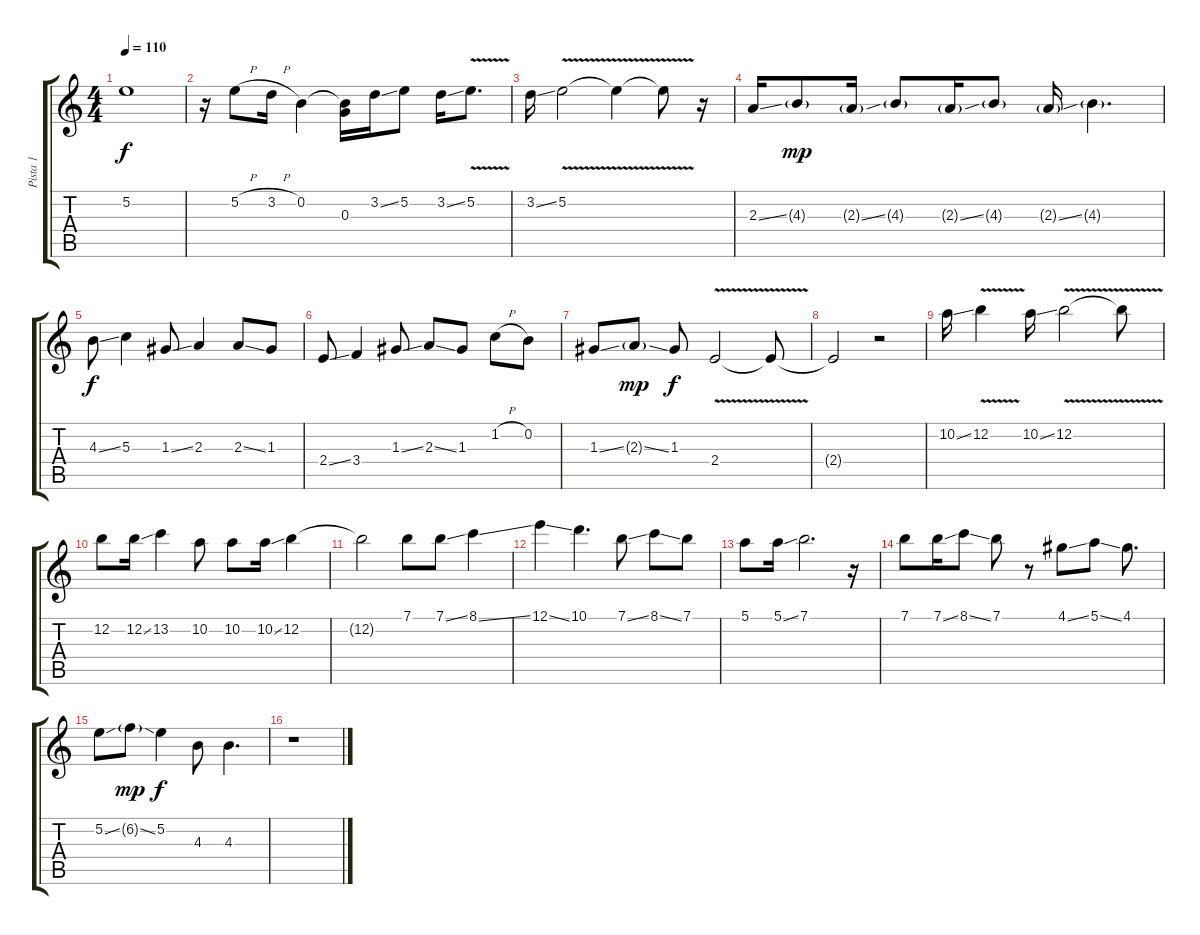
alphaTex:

\track ("Pista 1" "Pista 1") {instrument overdrivenguitar}
\staff {score tabs}
\tuning (E4 B3 G3 D3 A2 E2) {hide}
\ts (4 4)
\tempo 110
\clef g2
\ks c
5.2{t}.1{dy f} |
r.16 5.2{h}.8 3.2{h}.16 0.2.4 (0.2{t} 0.3).16 3.2{ss}.16 5.2.8 3.2{ss}.16 5.2{v}.8{d} |
3.2{ss}.16 5.2{v}.2 5.2{t}.4 5.2{v t}.8 r.16 |
2.3{ss}.16 4.3{g}.8{dy mp} 2.3{ss g}.16 4.3{g}.8 2.3{ss g}.16 4.3{g}.8 2.3{ss g}.16 4.3{g}.4{d} |
4.3{ss}.8{dy f} 5.3.4 1.3{ss}.8 2.3.4 2.3{ss}.8 1.3.8 |
2.4{ss}.8 3.4.4 1.3{ss}.8 2.3{ss}.8 1.3.8 1.2{h}.8 0.2.8 |
1.3{ss}.8 2.3{ss g}.8{dy mp} 1.3.8{dy f} 2.4{v}.2 2.4{t}.8 |
2.4{t}.2 r.2 |
10.2{ss}.16 12.2{v}.4 10.2{ss}.16 12.2{v}.2 12.2{t}.8 |
12.2.8 12.2{ss}.16 13.2.4 10.2.8 10.2.8 10.2{ss}.16 12.2.4 |
12.2{t}.2 7.1.8 7.1{ss}.8 8.1{ss}.4 |
12.1{ss}.4 10.1.4{d} 7.1{ss}.8 8.1{ss}.8 7.1.8 |
5.1.8 5.1{ss}.16 7.1.2{d} r.16 |
7.1.8 7.1{ss}.16 8.1{ss}.8 7.1.8 r.8 4.1{ss}.8 5.1{ss}.8 4.1.8{d} |
5.2{ss}.8 6.2{ss g}.8{dy mp} 5.2.4{dy f} 4.3.8 4.3.4{d} |
r.1
